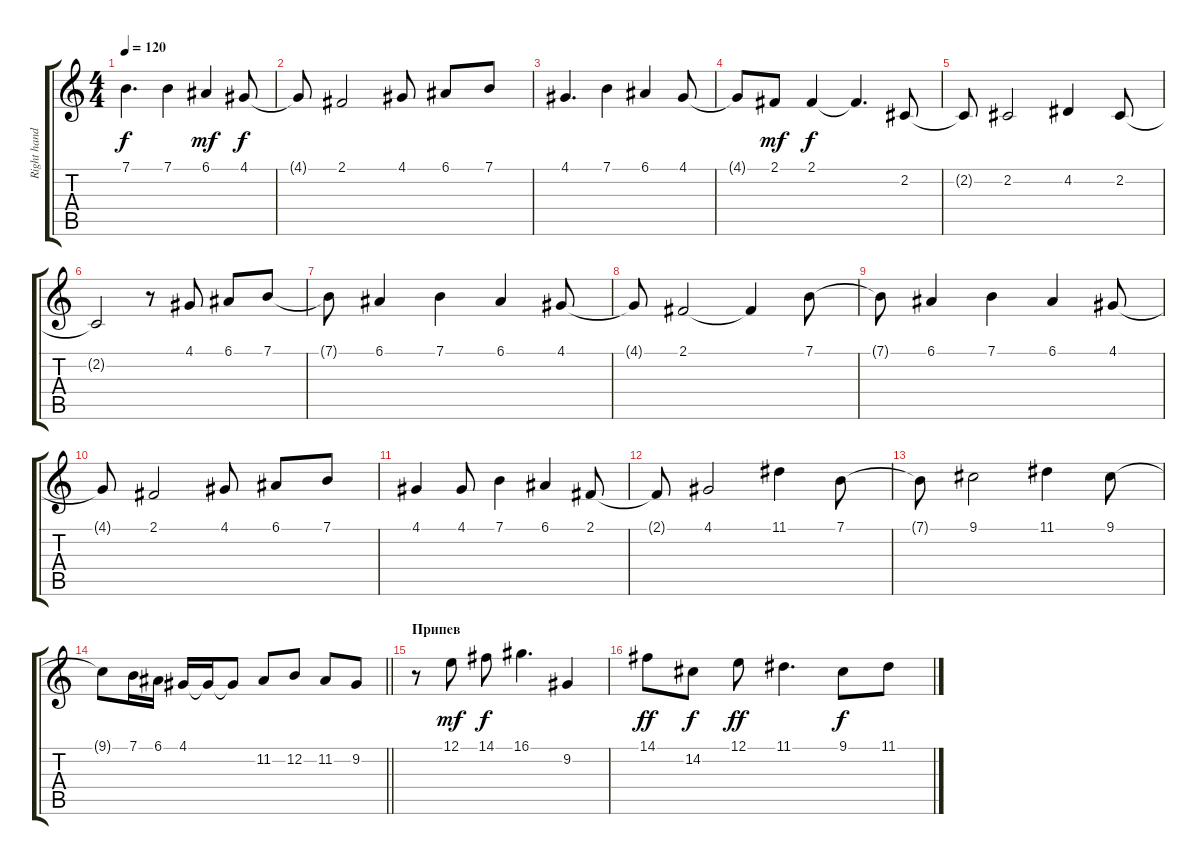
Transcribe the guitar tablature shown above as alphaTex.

\track ("Right hand" "Right hand") {instrument acousticgrandpiano}
\staff {score tabs}
\tuning (E4 B3 G3 D3 A2 E2) {hide}
\ts (4 4)
\tempo 120
\clef g2
\ks c
7.1{t}.4{d dy f} 7.1.4 6.1.4{dy mf} 4.1.8{dy f} |
4.1{t}.8 2.1.2 4.1.8 6.1.8 7.1.8 |
4.1.4{d} 7.1.4 6.1.4 4.1.8 |
4.1{t}.8 2.1.8{dy mf} 2.1.4{dy f} 2.1{t}.4{d} 2.2.8 |
2.2{t}.8 2.2.2 4.2.4 2.2.8 |
2.2{t}.2 r.8 4.1.8 6.1.8 7.1.8 |
7.1{t}.8 6.1.4 7.1.4 6.1.4 4.1.8 |
4.1{t}.8 2.1.2 2.1{t}.4 7.1.8 |
7.1{t}.8 6.1.4 7.1.4 6.1.4 4.1.8 |
4.1{t}.8 2.1.2 4.1.8 6.1.8 7.1.8 |
4.1.4 4.1.8 7.1.4 6.1.4 2.1.8 |
2.1{t}.8 4.1.2 11.1.4 7.1.8 |
7.1{t}.8 9.1.2 11.1.4 9.1.8 |
\barLineRight lightlight
9.1{t}.8 7.1.16 6.1.16 4.1.16 4.1{t}.16 4.1{t}.8 11.2.8 12.2.8 11.2.8 9.2.8 |
\section ("" "Припев")
r.8 12.1.8{dy mf} 14.1.8{dy f} 16.1.4{d} 9.2.4 |
14.1.8{dy ff} 14.2.8{dy f} 12.1.8{dy ff} 11.1.4{d} 9.1.8{dy f} 11.1.8
